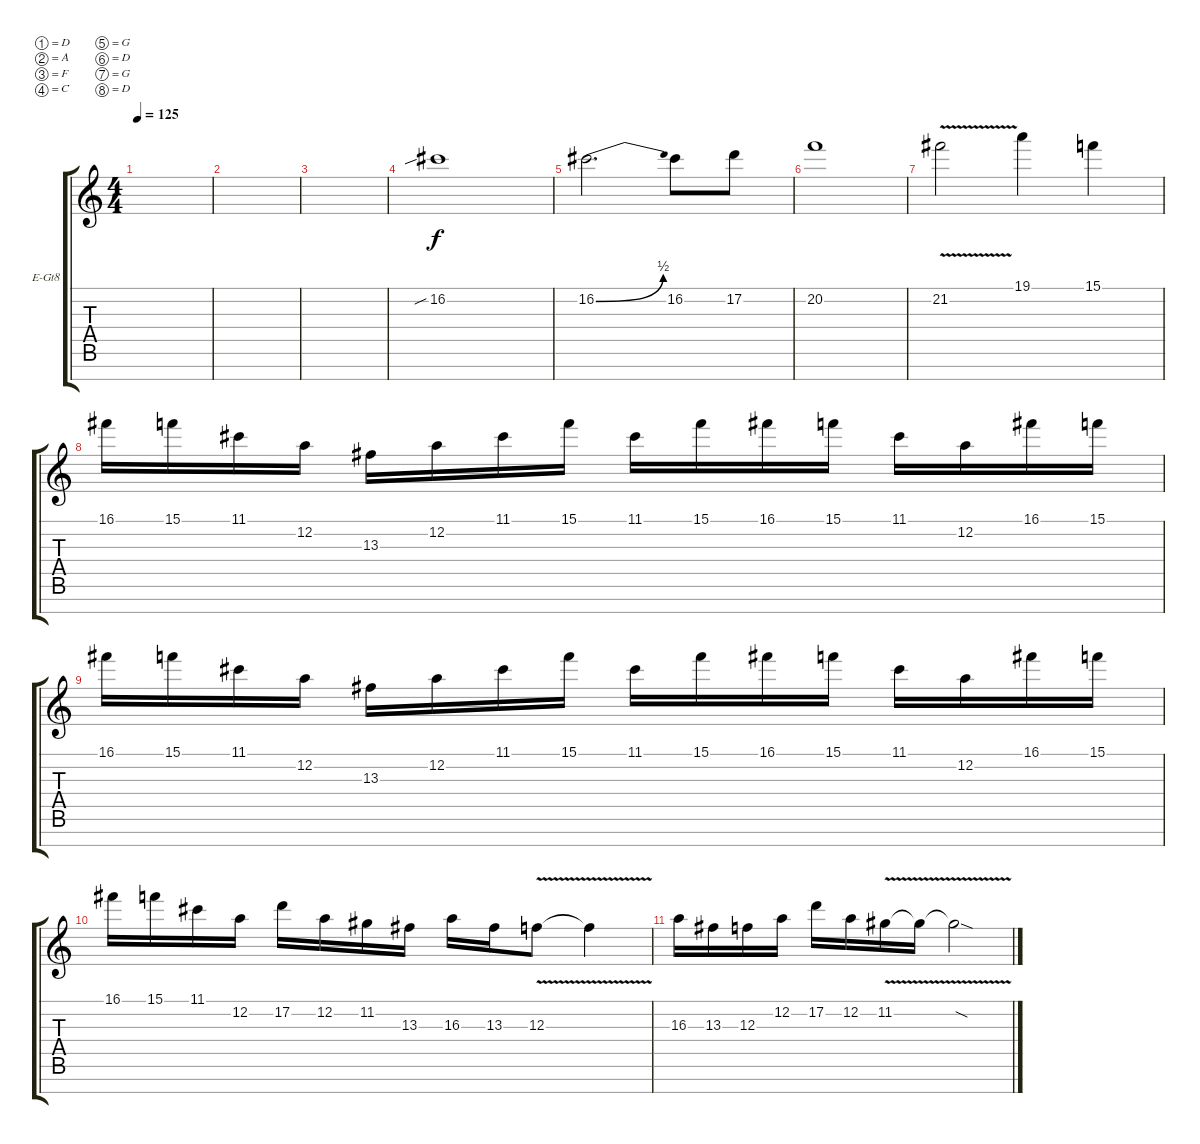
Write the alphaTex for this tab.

\bracketExtendMode groupsimilarinstruments
\firstSystemTrackNameOrientation horizontal
\otherSystemsTrackNameOrientation horizontal
\track ("Reverb" "E-Gt8") {instrument overdrivenguitar}
\staff {score tabs}
\tuning (D4 A3 F3 C3 G2 D2 G1 D1)
\ts (4 4)
\tempo 125
\clef g2
\ks c
|
|
|
16.2{sib}.1 |
16.2{be (bend 8.4 0 15 2)}.2{d} 16.2.8 17.2.8 |
20.2.1 |
21.2{v}.2 19.1.4 15.1.4 |
16.1.16 15.1.16 11.1.16 12.2.16 13.3.16 12.2.16 11.1.16 15.1.16 11.1.16 15.1.16 16.1.16 15.1.16 11.1.16 12.2.16 16.1.16 15.1.16 |
16.1.16 15.1.16 11.1.16 12.2.16 13.3.16 12.2.16 11.1.16 15.1.16 11.1.16 15.1.16 16.1.16 15.1.16 11.1.16 12.2.16 16.1.16 15.1.16 |
16.1.16 15.1.16 11.1.16 12.2.16 17.2.16 12.2.16 11.2.16 13.3.16 16.3.16 13.3.16 12.3{v}.8 12.3{v t}.4 |
16.3.16 13.3.16 12.3.16 12.2.16 17.2.16 12.2.16 11.2{v}.16 11.2{v t}.16 11.2{v sod t}.2
